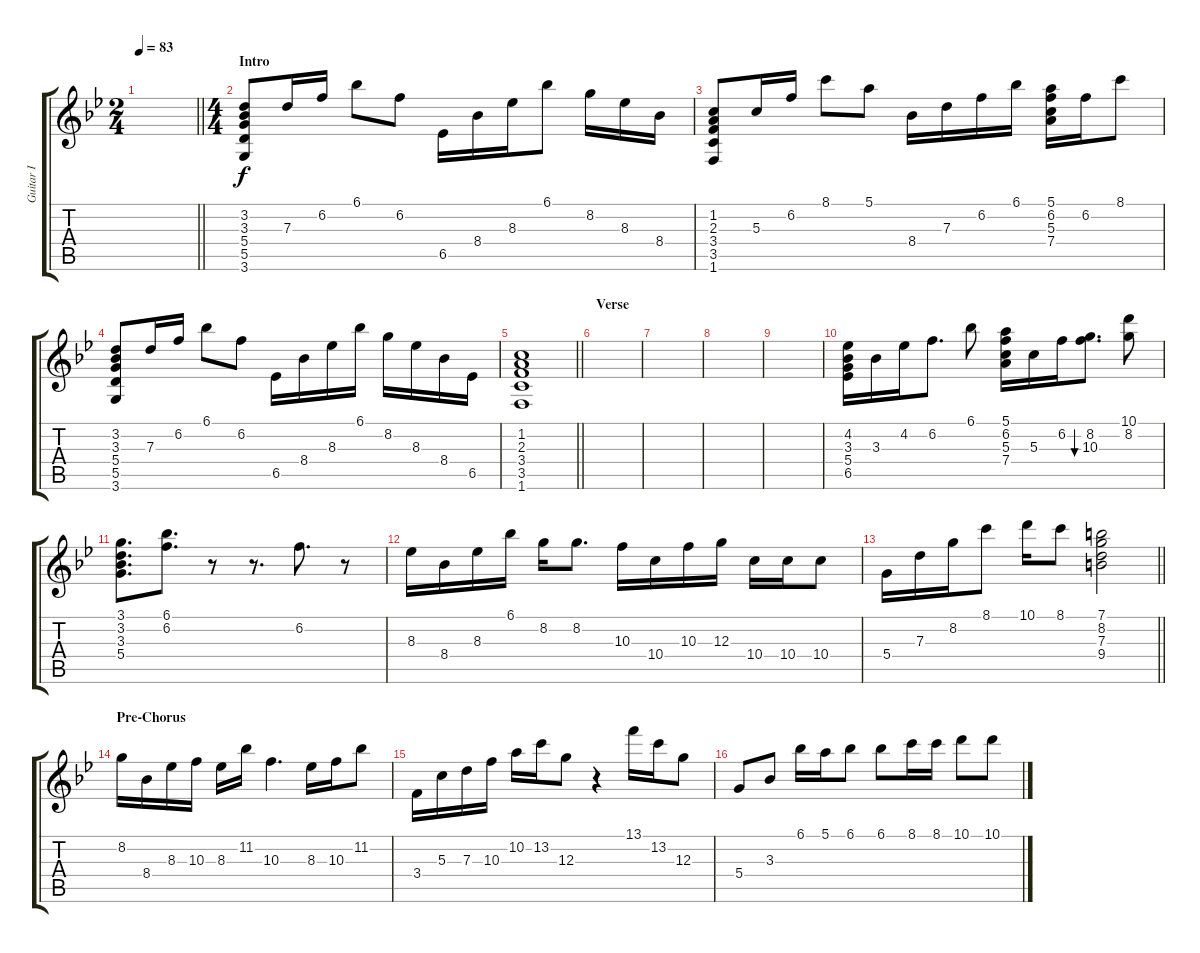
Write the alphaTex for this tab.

\track ("Guitar I" "Guitar I") {instrument acousticguitarnylon}
\staff {score tabs}
\tuning (E4 B3 G3 D3 A2 E2) {hide}
\ts (2 4)
\tempo 83
\clef g2
\barLineRight lightlight
\ks bb
|
\ts (4 4)
\section ("" "Intro")
(3.2 3.3 5.4 5.5 3.6).8 7.3.16 6.2.16 6.1.8 6.2.8 6.5.16 8.4.16 8.3.16 6.1.8 8.2.16 8.3.16 8.4.16 |
(1.2 2.3 3.4 3.5 1.6).8 5.3.16 6.2.16 8.1.8 5.1.8 8.4.16 7.3.16 6.2.16 6.1.16 (5.1 6.2 5.3 7.4).16 6.2.16 8.1.8 |
(3.2 3.3 5.4 5.5 3.6).8 7.3.16 6.2.16 6.1.8 6.2.8 6.5.16 8.4.16 8.3.16 6.1.16 8.2.16 8.3.16 8.4.16 6.5.16 |
\barLineRight lightlight
(1.2 2.3 3.4 3.5 1.6).1 |
\section ("" "Verse")
|
|
|
|
(4.2 3.3 5.4 6.5).16 3.3.16 4.2.16 6.2.8{d} 6.1.8 (5.1 6.2 5.3 7.4).16 5.3.16 6.2.16 (8.2 10.3).8{d bu 60} (10.1 8.2).8 |
(3.1 3.2 3.3 5.4).8{d} (6.1 6.2).8{d} r.8 r.8{d} 6.2.8{d} r.8 |
8.3.16 8.4.16 8.3.16 6.1.16 8.2.16 8.2.8{d} 10.3.16 10.4.16 10.3.16 12.3.16 10.4.16 10.4.16 10.4.8 |
\barLineRight lightlight
5.4.16 7.3.16 8.2.16 8.1.8 10.1.16 8.1.8 (7.1 8.2 7.3 9.4).2 |
\section ("" "Pre-Chorus")
8.2.16 8.4.16 8.3.16 10.3.16 8.3.16 11.2.16 10.3.4{d} 8.3.16 10.3.16 11.2.8 |
3.4.16 5.3.16 7.3.16 10.3.16 10.2.16 13.2.16 12.3.8 r.4 13.1.16 13.2.16 12.3.8 |
5.4.8 3.3.8 6.1.16 5.1.16 6.1.8 6.1.8 8.1.16 8.1.16 10.1.8 10.1.8
